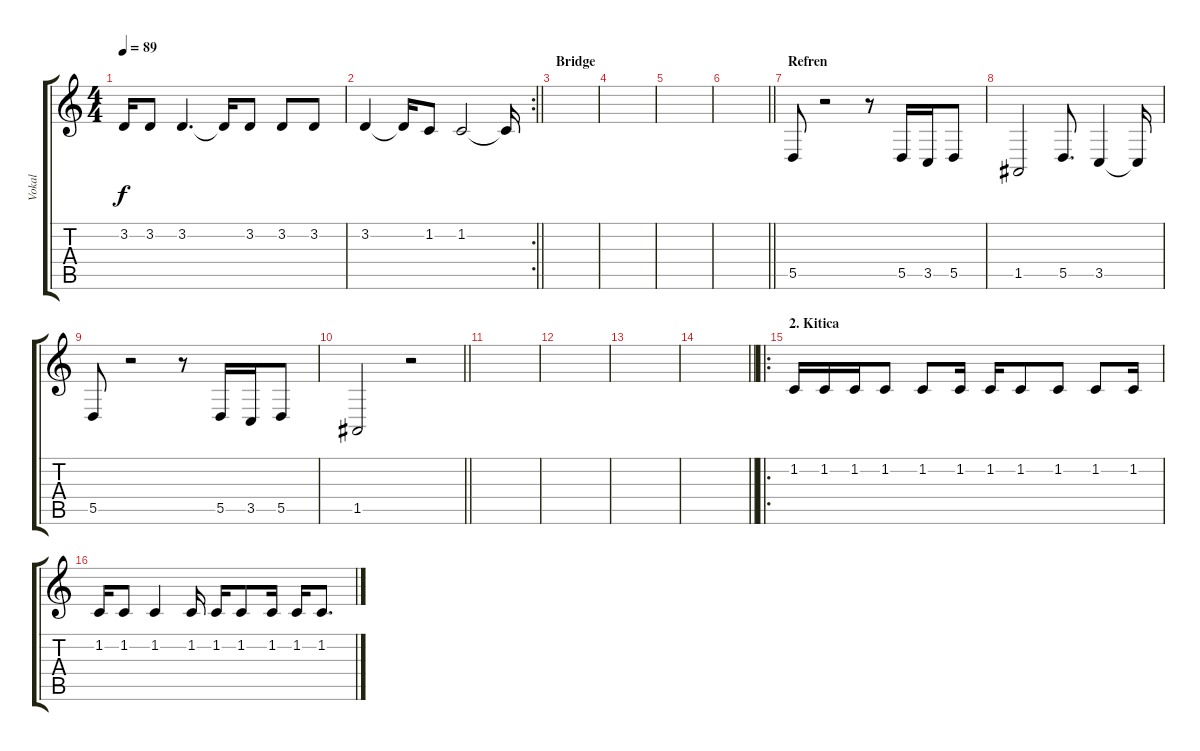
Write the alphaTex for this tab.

\track ("Vokal" "Vokal") {instrument lead6voice}
\staff {score tabs}
\tuning (E4 B3 G3 D3 A2 E2) {hide}
\ts (4 4)
\tempo 89
\clef g2
\ks c
3.2.16{dy f} 3.2.8 3.2.4{d} 3.2{t}.16 3.2.8 3.2.8 3.2.8 |
\rc 2
\barLineRight lightlight
3.2.4 3.2{t}.16 1.2.8 1.2.2 1.2{t}.16 |
\section ("" "Bridge")
|
|
|
\barLineRight lightlight
|
\section ("" "Refren")
5.5.8 r.2 r.8 5.5.16 3.5.16 5.5.8 |
1.5.2 5.5.8{d} 3.5.4 3.5{t}.16 |
5.5.8 r.2 r.8 5.5.16 3.5.16 5.5.8 |
\barLineRight lightlight
1.5.2 r.2 |
|
|
|
\barLineRight lightlight
|
\ro
\section ("" "2. Kitica")
1.2.16 1.2.16 1.2.16 1.2.8 1.2.8 1.2.16 1.2.16 1.2.8 1.2.8 1.2.8 1.2.16 |
1.2.16 1.2.8 1.2.4 1.2.16 1.2.16 1.2.8 1.2.16 1.2.16 1.2.8{d}
